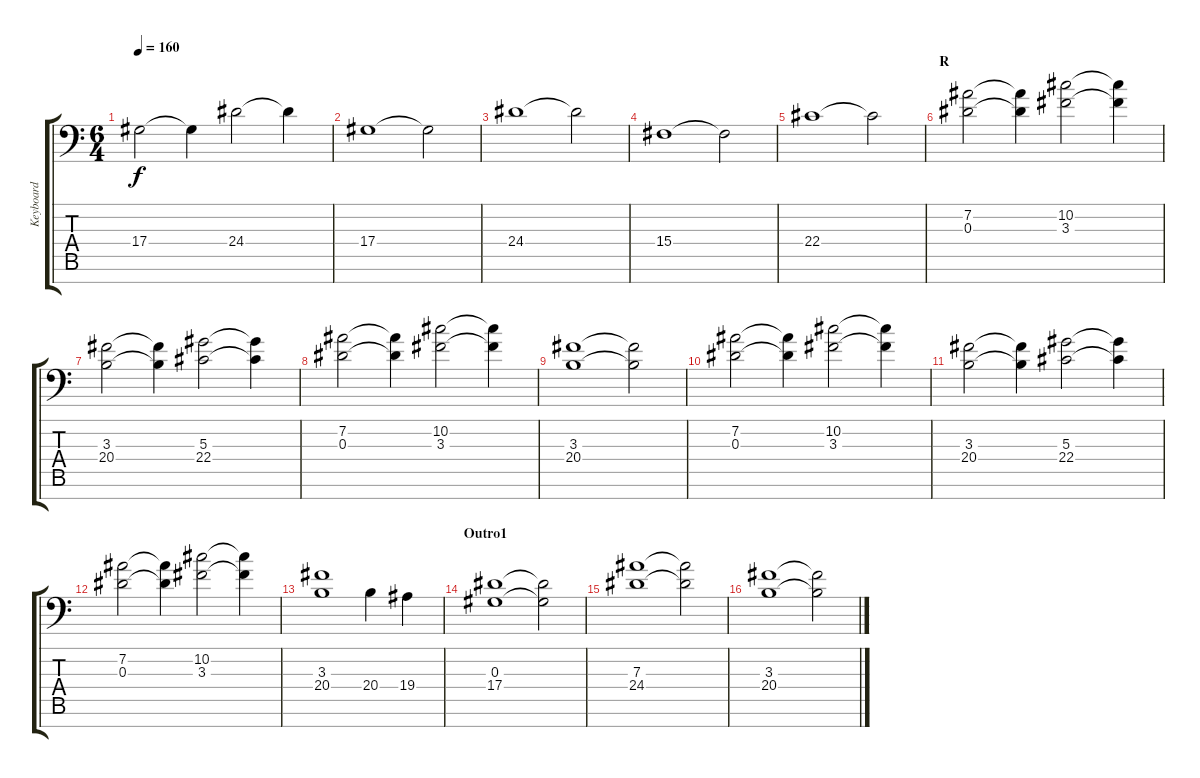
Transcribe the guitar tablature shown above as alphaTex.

\track ("Keyboard" "Keyboard") {instrument tremolostrings}
\staff {score tabs}
\tuning (Eb4 Eb4 Eb4 Eb2 Eb2 Eb2 Eb0) {hide}
\ts (6 4)
\tempo 160
\clef f4
\ks c
17.4.2{dy f} 17.4{t}.4 24.4.2 24.4{t}.4 |
17.4.1 17.4{t}.2 |
24.4.1 24.4{t}.2 |
15.4.1 15.4{t}.2 |
22.4.1 22.4{t}.2 |
\section ("" "R")
(7.2 0.3).2 (7.2{t} 0.3{t}).4 (10.2 3.3).2 (10.2{t} 3.3{t}).4 |
(3.3 20.4).2 (3.3{t} 20.4{t}).4 (5.3 22.4).2 (5.3{t} 22.4{t}).4 |
(7.2 0.3).2 (7.2{t} 0.3{t}).4 (10.2 3.3).2 (10.2{t} 3.3{t}).4 |
(3.3 20.4).1 (3.3{t} 20.4{t}).2 |
(7.2 0.3).2 (7.2{t} 0.3{t}).4 (10.2 3.3).2 (10.2{t} 3.3{t}).4 |
(3.3 20.4).2 (3.3{t} 20.4{t}).4 (5.3 22.4).2 (5.3{t} 22.4{t}).4 |
(7.2 0.3).2 (7.2{t} 0.3{t}).4 (10.2 3.3).2 (10.2{t} 3.3{t}).4 |
(3.3 20.4).1 20.4.4 19.4.4 |
\section ("" "Outro1")
(0.3 17.4).1 (0.3{t} 17.4{t}).2 |
(7.3 24.4).1 (7.3{t} 24.4{t}).2 |
(3.3 20.4).1 (3.3{t} 20.4{t}).2
